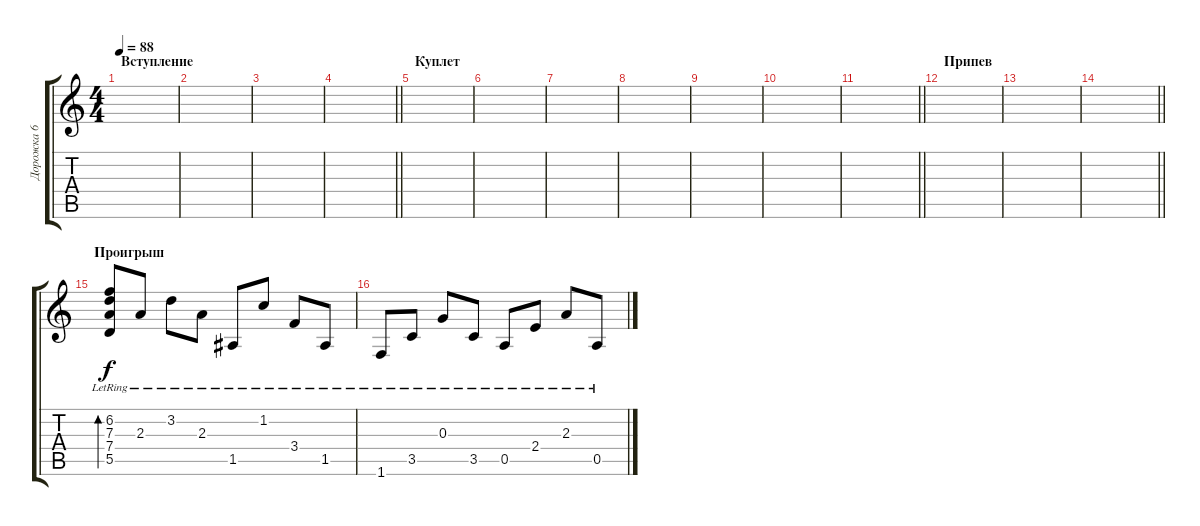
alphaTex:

\track ("Дорожка 6" "Дорожка 6") {instrument acousticguitarsteel}
\staff {score tabs}
\tuning (E4 B3 G3 D3 A2 E2) {hide}
\ts (4 4)
\section ("" "Вступление")
\tempo 88
\clef g2
\ks c
|
|
|
\barLineRight lightlight
|
\section ("" "Куплет")
|
|
|
|
|
|
\barLineRight lightlight
|
\section ("" "Припев")
|
|
\barLineRight lightlight
|
\section ("" "Проигрыш")
(6.2{lr} 7.3{lr} 7.4{lr} 5.5{lr}).8{bd 240} 2.3{lr}.8 3.2{lr}.8 2.3{lr}.8 1.5{lr}.8 1.2{lr}.8 3.4{lr}.8 1.5{lr}.8 |
1.6{lr}.8 3.5{lr}.8 0.3{lr}.8 3.5{lr}.8 0.5{lr}.8 2.4{lr}.8 2.3{lr}.8 0.5{lr}.8
